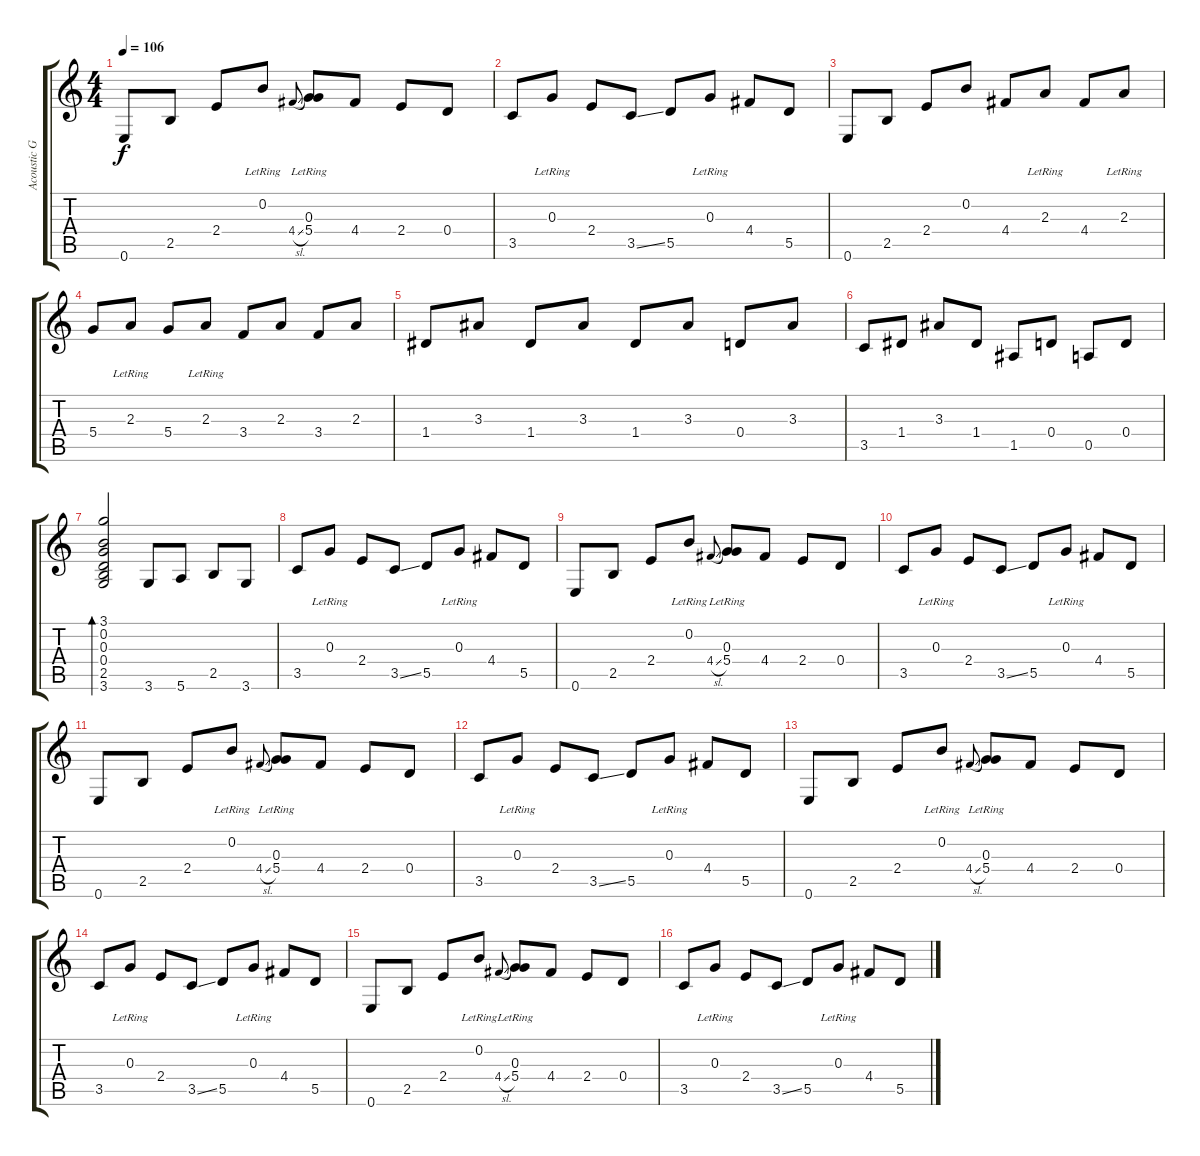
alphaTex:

\track ("Acoustic Guitar" "Acoustic G") {instrument acousticguitarsteel}
\staff {score tabs}
\tuning (E4 B3 G3 D3 A2 E2) {hide}
\ts (4 4)
\tempo 106
\clef g2
\ks c
0.6.8{dy f} 2.5.8 2.4.8 0.2{lr}.8 4.4{sl}.8{gr onbeat} (0.3{lr} 5.4).8 4.4.8 2.4.8 0.4.8 |
3.5.8 0.3{lr}.8 2.4.8 3.5{ss}.8 5.5.8 0.3{lr}.8 4.4.8 5.5.8 |
0.6.8 2.5.8 2.4.8 0.2.8 4.4.8 2.3{lr}.8 4.4.8 2.3{lr}.8 |
5.4.8 2.3{lr}.8 5.4.8 2.3{lr}.8 3.4.8 2.3.8 3.4.8 2.3.8 |
1.4.8 3.3.8 1.4.8 3.3.8 1.4.8 3.3.8 0.4.8 3.3.8 |
3.5.8 1.4.8 3.3.8 1.4.8 1.5.8 0.4.8 0.5.8 0.4.8 |
(3.1 0.2 0.3 0.4 2.5 3.6).2{bd 120} 3.6.8 5.6.8 2.5.8 3.6.8 |
3.5.8 0.3{lr}.8 2.4.8 3.5{ss}.8 5.5.8 0.3{lr}.8 4.4.8 5.5.8 |
0.6.8 2.5.8 2.4.8 0.2{lr}.8 4.4{sl}.8{gr onbeat} (0.3{lr} 5.4).8 4.4.8 2.4.8 0.4.8 |
3.5.8 0.3{lr}.8 2.4.8 3.5{ss}.8 5.5.8 0.3{lr}.8 4.4.8 5.5.8 |
0.6.8 2.5.8 2.4.8 0.2{lr}.8 4.4{sl}.8{gr onbeat} (0.3{lr} 5.4).8 4.4.8 2.4.8 0.4.8 |
3.5.8 0.3{lr}.8 2.4.8 3.5{ss}.8 5.5.8 0.3{lr}.8 4.4.8 5.5.8 |
0.6.8 2.5.8 2.4.8 0.2{lr}.8 4.4{sl}.8{gr onbeat} (0.3{lr} 5.4).8 4.4.8 2.4.8 0.4.8 |
3.5.8 0.3{lr}.8 2.4.8 3.5{ss}.8 5.5.8 0.3{lr}.8 4.4.8 5.5.8 |
0.6.8 2.5.8 2.4.8 0.2{lr}.8 4.4{sl}.8{gr onbeat} (0.3{lr} 5.4).8 4.4.8 2.4.8 0.4.8 |
3.5.8 0.3{lr}.8 2.4.8 3.5{ss}.8 5.5.8 0.3{lr}.8 4.4.8 5.5.8
